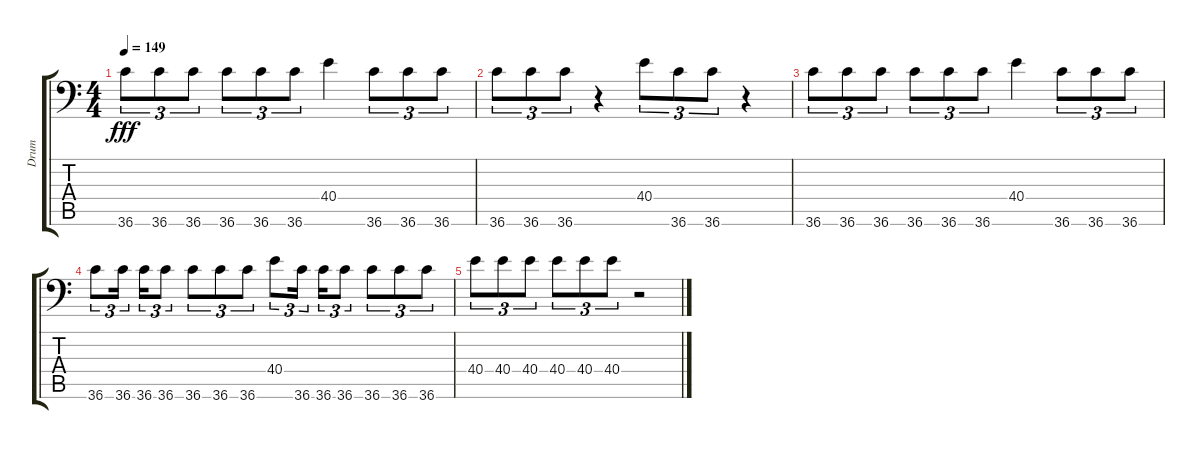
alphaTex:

\track ("Drum" "Drum") {instrument acousticgrandpiano}
\staff {score tabs}
\tuning (C-1 C-1 C-1 C-1 C-1 C-1) {hide}
\ts (4 4)
\tempo 149
\clef f4
\ks c
36.6.8{tu (3 2) dy fff} 36.6.8{tu (3 2)} 36.6.8{tu (3 2)} 36.6.8{tu (3 2)} 36.6.8{tu (3 2)} 36.6.8{tu (3 2)} 40.4.4 36.6.8{tu (3 2)} 36.6.8{tu (3 2)} 36.6.8{tu (3 2)} |
36.6.8{tu (3 2)} 36.6.8{tu (3 2)} 36.6.8{tu (3 2)} r.4 40.4.8{tu (3 2)} 36.6.8{tu (3 2)} 36.6.8{tu (3 2)} r.4 |
36.6.8{tu (3 2)} 36.6.8{tu (3 2)} 36.6.8{tu (3 2)} 36.6.8{tu (3 2)} 36.6.8{tu (3 2)} 36.6.8{tu (3 2)} 40.4.4 36.6.8{tu (3 2)} 36.6.8{tu (3 2)} 36.6.8{tu (3 2)} |
36.6.8{tu (3 2)} 36.6.16{tu (3 2)} 36.6.16{tu (3 2)} 36.6.8{tu (3 2)} 36.6.8{tu (3 2)} 36.6.8{tu (3 2)} 36.6.8{tu (3 2)} 40.4.8{tu (3 2)} 36.6.16{tu (3 2)} 36.6.16{tu (3 2)} 36.6.8{tu (3 2)} 36.6.8{tu (3 2)} 36.6.8{tu (3 2)} 36.6.8{tu (3 2)} |
40.4.8{tu (3 2)} 40.4.8{tu (3 2)} 40.4.8{tu (3 2)} 40.4.8{tu (3 2)} 40.4.8{tu (3 2)} 40.4.8{tu (3 2)} r.2
